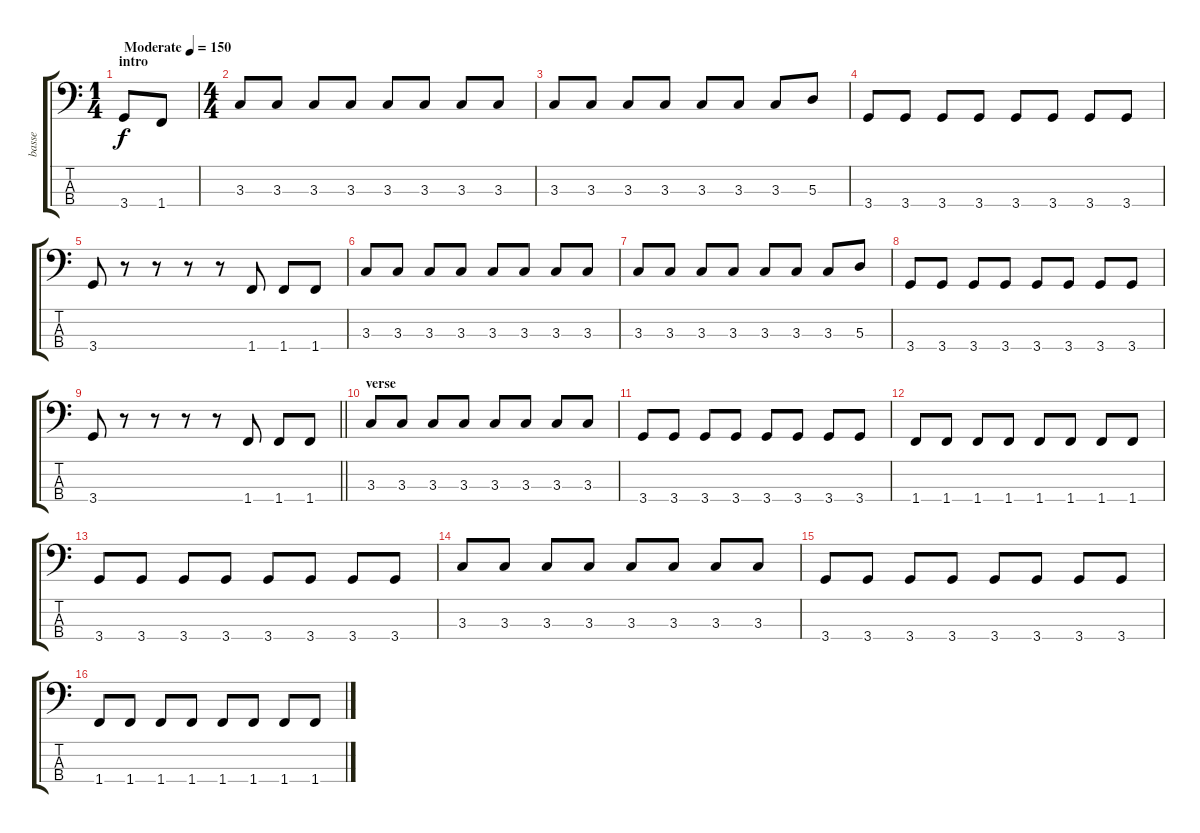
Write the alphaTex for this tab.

\track ("basse" "basse") {instrument electricbasspick}
\staff {score tabs}
\tuning (G2 D2 A1 E1) {hide}
\ts (1 4)
\section ("" "intro")
\tempo (150 "Moderate")
\clef f4
\ks c
3.4.8{dy f instrument electricbasspick} 1.4.8 |
\ts (4 4)
3.3.8 3.3.8 3.3.8 3.3.8 3.3.8 3.3.8 3.3.8 3.3.8 |
3.3.8 3.3.8 3.3.8 3.3.8 3.3.8 3.3.8 3.3.8 5.3.8 |
3.4.8 3.4.8 3.4.8 3.4.8 3.4.8 3.4.8 3.4.8 3.4.8 |
3.4.8 r.8 r.8 r.8 r.8 1.4.8 1.4.8 1.4.8 |
3.3.8 3.3.8 3.3.8 3.3.8 3.3.8 3.3.8 3.3.8 3.3.8 |
3.3.8 3.3.8 3.3.8 3.3.8 3.3.8 3.3.8 3.3.8 5.3.8 |
3.4.8 3.4.8 3.4.8 3.4.8 3.4.8 3.4.8 3.4.8 3.4.8 |
\barLineRight lightlight
3.4.8 r.8 r.8 r.8 r.8 1.4.8 1.4.8 1.4.8 |
\section ("" "verse")
3.3.8 3.3.8 3.3.8 3.3.8 3.3.8 3.3.8 3.3.8 3.3.8 |
3.4.8 3.4.8 3.4.8 3.4.8 3.4.8 3.4.8 3.4.8 3.4.8 |
1.4.8 1.4.8 1.4.8 1.4.8 1.4.8 1.4.8 1.4.8 1.4.8 |
3.4.8 3.4.8 3.4.8 3.4.8 3.4.8 3.4.8 3.4.8 3.4.8 |
3.3.8 3.3.8 3.3.8 3.3.8 3.3.8 3.3.8 3.3.8 3.3.8 |
3.4.8 3.4.8 3.4.8 3.4.8 3.4.8 3.4.8 3.4.8 3.4.8 |
1.4.8 1.4.8 1.4.8 1.4.8 1.4.8 1.4.8 1.4.8 1.4.8
